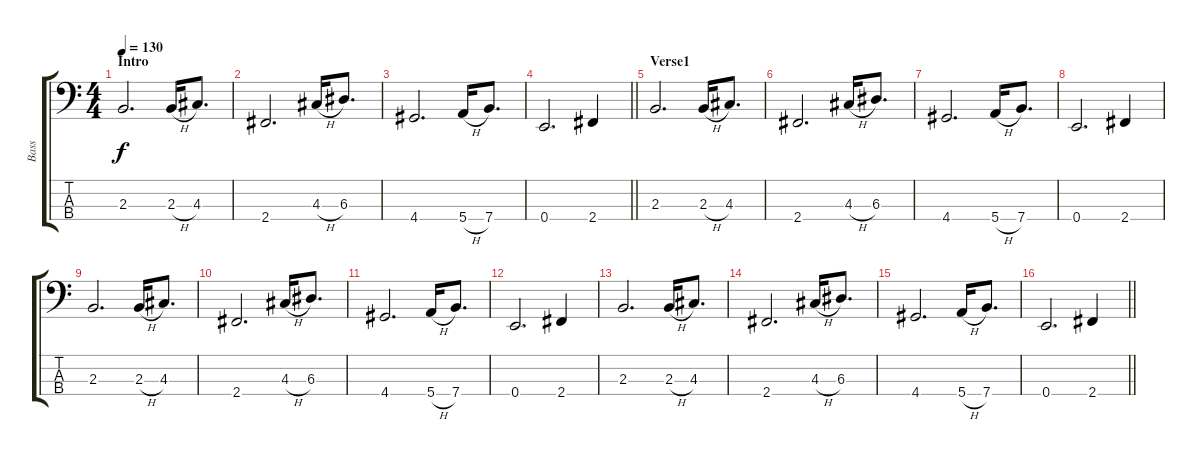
\track ("Bass" "Bass") {instrument electricbassfinger}
\staff {score tabs}
\tuning (G2 D2 A1 E1) {hide}
\ts (4 4)
\section ("" "Intro")
\tempo 130
\clef f4
\ks c
2.3.2{d dy f instrument electricbassfinger} 2.3{h}.16 4.3.8{d} |
2.4.2{d} 4.3{h}.16 6.3.8{d} |
4.4.2{d} 5.4{h}.16 7.4.8{d} |
\barLineRight lightlight
0.4.2{d} 2.4.4 |
\section ("" "Verse1")
2.3.2{d} 2.3{h}.16 4.3.8{d} |
2.4.2{d} 4.3{h}.16 6.3.8{d} |
4.4.2{d} 5.4{h}.16 7.4.8{d} |
0.4.2{d} 2.4.4 |
2.3.2{d} 2.3{h}.16 4.3.8{d} |
2.4.2{d} 4.3{h}.16 6.3.8{d} |
4.4.2{d} 5.4{h}.16 7.4.8{d} |
0.4.2{d} 2.4.4 |
2.3.2{d} 2.3{h}.16 4.3.8{d} |
2.4.2{d} 4.3{h}.16 6.3.8{d} |
4.4.2{d} 5.4{h}.16 7.4.8{d} |
\barLineRight lightlight
0.4.2{d} 2.4.4
